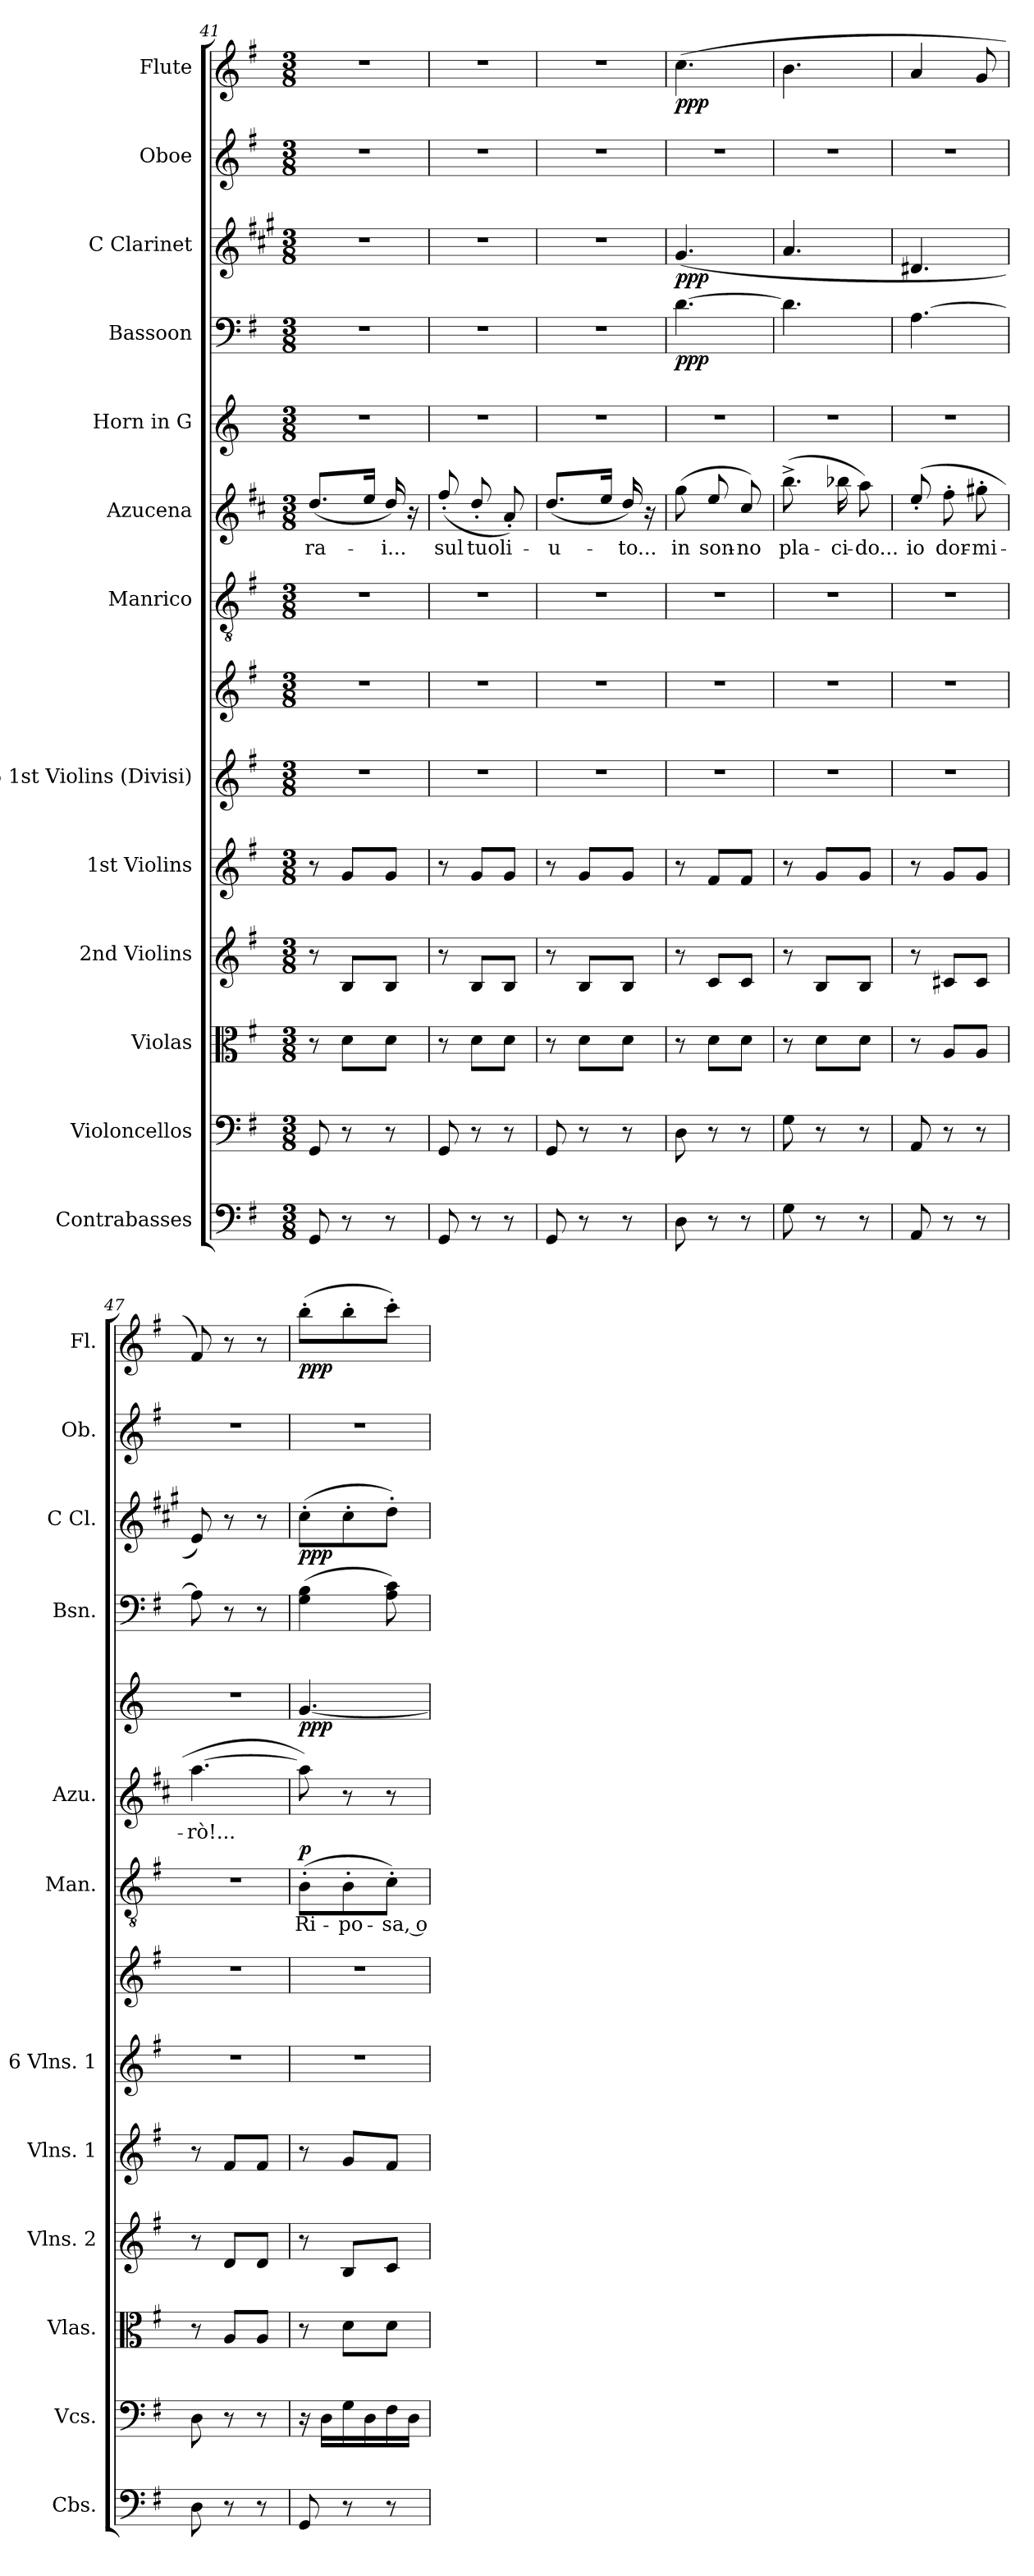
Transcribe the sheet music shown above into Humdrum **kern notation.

**kern	**kern	**kern	**kern	**kern	**kern	**kern	**kern	**text	**dynam	**kern	**text	**kern	**dynam	**kern	**dynam	**kern	**dynam	**kern	**kern	**dynam
*part13	*part12	*part11	*part10	*part9	*part8	*part8	*part7	*part7	*part7	*part6	*part6	*part5	*part5	*part4	*part4	*part3	*part3	*part2	*part1	*part1
*staff14	*staff13	*staff12	*staff11	*staff10	*staff9	*staff8	*staff7	*staff7	*staff7	*staff6	*staff6	*staff5	*staff5	*staff4	*staff4	*staff3	*staff3	*staff2	*staff1	*staff1
*I"Contrabasses	*I"Violoncellos	*I"Violas	*I"2nd Violins	*I"1st Violins	*I"6 1st Violins (Divisi)	*	*I"Manrico	*	*	*I"Azucena	*	*I"Horn in G	*	*I"Bassoon	*	*I"C Clarinet	*	*I"Oboe	*I"Flute	*
*I'Cbs.	*I'Vcs.	*I'Vlas.	*I'Vlns. 2	*I'Vlns. 1	*I'6 Vlns. 1	*	*I'Man.	*	*	*I'Azu.	*	*	*	*I'Bsn.	*	*I'C Cl.	*	*I'Ob.	*I'Fl.	*
*clefF4	*clefF4	*clefC3	*clefG2	*clefG2	*clefG2	*clefG2	*clefGv2	*	*	*clefG2	*	*clefG2	*	*clefF4	*	*clefG2	*	*clefG2	*clefG2	*
*ITrd7c12	*	*	*	*	*	*	*	*	*	*ITrd4c7	*	*ITrd3c5	*	*	*	*ITrd1c2	*	*	*	*
*k[f#]	*k[f#]	*k[f#]	*k[f#]	*k[f#]	*k[f#]	*k[f#]	*k[f#]	*	*	*k[f#]	*	*k[f#]	*	*k[f#]	*	*k[f#]	*	*k[f#]	*k[f#]	*
*M3/8	*M3/8	*M3/8	*M3/8	*M3/8	*M3/8	*M3/8	*M3/8	*	*	*M3/8	*	*M3/8	*	*M3/8	*	*M3/8	*	*M3/8	*M3/8	*
=41	=41	=41	=41	=41	=41	=41	=41	=41	=41	=41	=41	=41	=41	=41	=41	=41	=41	=41	=41	=41
!	!	!	!	!	!	!	!	!	!	!	!LO:LY:b	!	!	!	!	!	!	!	!	!
8GGG/	8GG/	8r	8r	8r	4.r	4.r	4.r	.	.	(<8.g/L	-ra-	4.r	.	4.r	.	4.r	.	4.r	4.r	.
8r	8r	8d\L	8B/L	8g/L	.	.	.	.	.	.	.	.	.	.	.	.	.	.	.	.
.	.	.	.	.	.	.	.	.	.	16a/Jk	.	.	.	.	.	.	.	.	.	.
!	!	!	!	!	!	!	!	!	!	!	!LO:LY:b	!	!	!	!	!	!	!	!	!
8r	8r	8d\J	8B/J	8g/J	.	.	.	.	.	16g/)	-i...	.	.	.	.	.	.	.	.	.
.	.	.	.	.	.	.	.	.	.	16r	.	.	.	.	.	.	.	.	.	.
=42	=42	=42	=42	=42	=42	=42	=42	=42	=42	=42	=42	=42	=42	=42	=42	=42	=42	=42	=42	=42
!	!	!	!	!	!	!	!	!	!	!	!LO:LY:b	!	!	!	!	!	!	!	!	!
8GGG/	8GG/	8r	8r	8r	4.r	4.r	4.r	.	.	(<8b'/	sul	4.r	.	4.r	.	4.r	.	4.r	4.r	.
!	!	!	!	!	!	!	!	!	!	!	!LO:LY:b	!	!	!	!	!	!	!	!	!
8r	8r	8d\L	8B/L	8g/L	.	.	.	.	.	8g'/	tuo	.	.	.	.	.	.	.	.	.
!	!	!	!	!	!	!	!	!	!	!	!LO:LY:b	!	!	!	!	!	!	!	!	!
8r	8r	8d\J	8B/J	8g/J	.	.	.	.	.	8d'/)	li-	.	.	.	.	.	.	.	.	.
=43	=43	=43	=43	=43	=43	=43	=43	=43	=43	=43	=43	=43	=43	=43	=43	=43	=43	=43	=43	=43
!	!	!	!	!	!	!	!	!	!	!	!LO:LY:b	!	!	!	!	!	!	!	!	!
8GGG/	8GG/	8r	8r	8r	4.r	4.r	4.r	.	.	(<8.g/L	-u-	4.r	.	4.r	.	4.r	.	4.r	4.r	.
8r	8r	8d\L	8B/L	8g/L	.	.	.	.	.	.	.	.	.	.	.	.	.	.	.	.
.	.	.	.	.	.	.	.	.	.	16a/Jk	.	.	.	.	.	.	.	.	.	.
!	!	!	!	!	!	!	!	!	!	!	!LO:LY:b	!	!	!	!	!	!	!	!	!
8r	8r	8d\J	8B/J	8g/J	.	.	.	.	.	16g/)	-to...	.	.	.	.	.	.	.	.	.
.	.	.	.	.	.	.	.	.	.	16r	.	.	.	.	.	.	.	.	.	.
=44	=44	=44	=44	=44	=44	=44	=44	=44	=44	=44	=44	=44	=44	=44	=44	=44	=44	=44	=44	=44
!	!	!	!	!	!	!	!	!	!	!	!LO:LY:b	!	!	!	!LO:DY:b	!	!LO:DY:b	!	!	!LO:DY:b
8DD\	8D\	8r	8r	8r	4.r	4.r	4.r	.	.	(>8cc\	in	4.r	.	[4.d\	ppp	(<4.f#/	ppp	4.r	(>4.cc\	ppp
!	!	!	!	!	!	!	!	!	!	!	!LO:LY:b	!	!	!	!	!	!	!	!	!
8r	8r	8d\L	8c/L	8f#/L	.	.	.	.	.	8a/	son-	.	.	.	.	.	.	.	.	.
!	!	!	!	!	!	!	!	!	!	!	!LO:LY:b	!	!	!	!	!	!	!	!	!
8r	8r	8d\J	8c/J	8f#/J	.	.	.	.	.	8f#/)	-no	.	.	.	.	.	.	.	.	.
=45	=45	=45	=45	=45	=45	=45	=45	=45	=45	=45	=45	=45	=45	=45	=45	=45	=45	=45	=45	=45
!	!	!	!	!	!	!	!	!	!	!	!LO:LY:b	!	!	!	!	!	!	!	!	!
8GG\	8G\	8r	8r	8r	4.r	4.r	4.r	.	.	(>8.ee^\	pla-	4.r	.	4.d\]	.	4.g/	.	4.r	4.b\	.
8r	8r	8d\L	8B/L	8g/L	.	.	.	.	.	.	.	.	.	.	.	.	.	.	.	.
!	!	!	!	!	!	!	!	!	!	!	!LO:LY:b	!	!	!	!	!	!	!	!	!
.	.	.	.	.	.	.	.	.	.	16ee-X\	-ci-	.	.	.	.	.	.	.	.	.
!	!	!	!	!	!	!	!	!	!	!	!LO:LY:b	!	!	!	!	!	!	!	!	!
8r	8r	8d\J	8B/J	8g/J	.	.	.	.	.	8dd\)	-do...	.	.	.	.	.	.	.	.	.
=46	=46	=46	=46	=46	=46	=46	=46	=46	=46	=46	=46	=46	=46	=46	=46	=46	=46	=46	=46	=46
!	!	!	!	!	!	!	!	!	!	!	!LO:LY:b	!	!	!	!	!	!	!	!	!
8AAA/	8AA/	8r	8r	8r	4.r	4.r	4.r	.	.	(>8a'/	io	4.r	.	[4.A\	.	4.c#X/	.	4.r	4a/	.
!	!	!	!	!	!	!	!	!	!	!	!LO:LY:b	!	!	!	!	!	!	!	!	!
8r	8r	8A/L	8c#X/L	8g/L	.	.	.	.	.	8b'\	dor-	.	.	.	.	.	.	.	.	.
!	!	!	!	!	!	!	!	!	!	!	!LO:LY:b	!	!	!	!	!	!	!	!	!
8r	8r	8A/J	8c#/J	8g/J	.	.	.	.	.	8cc#X'\	-mi-	.	.	.	.	.	.	.	8g/	.
=47	=47	=47	=47	=47	=47	=47	=47	=47	=47	=47	=47	=47	=47	=47	=47	=47	=47	=47	=47	=47
!	!	!	!	!	!	!	!	!	!	!	!LO:LY:b	!	!	!	!	!	!	!	!	!
8DD\	8D\	8r	8r	8r	4.r	4.r	4.r	.	.	[4.dd\	-rò!...	4.r	.	8A\]	.	8d/)	.	4.r	8f#/)	.
8r	8r	8A/L	8d/L	8f#/L	.	.	.	.	.	.	.	.	.	8r	.	8r	.	.	8r	.
8r	8r	8A/J	8d/J	8f#/J	.	.	.	.	.	.	.	.	.	8r	.	8r	.	.	8r	.
=48	=48	=48	=48	=48	=48	=48	=48	=48	=48	=48	=48	=48	=48	=48	=48	=48	=48	=48	=48	=48
!	!	!	!	!	!	!	!	!LO:LY:b	!LO:DY:a	!	!	!	!LO:DY:b	!	!	!	!LO:DY:b	!	!	!LO:DY:b
8GGG/	16r	8r	8r	8r	4.r	4.r	(>8B'\L	Ri-	p	8dd\])	.	[4.d/	ppp	(>4G\ 4B\	.	(>8b'\L	ppp	4.r	(>8bb'\L	ppp
.	16D\LL	.	.	.	.	.	.	.	.	.	.	.	.	.	.	.	.	.	.	.
!	!	!	!	!	!	!	!	!LO:LY:b	!	!	!	!	!	!	!	!	!	!	!	!
8r	16G\	8d\L	8B/L	8g/L	.	.	8B'\	-po-	.	8r	.	.	.	.	.	8b'\	.	.	8bb'\	.
.	16D\	.	.	.	.	.	.	.	.	.	.	.	.	.	.	.	.	.	.	.
!	!	!	!	!	!	!	!	!LO:LY:b	!	!	!	!	!	!	!	!	!	!	!	!
8r	16F#\	8d\J	8c/J	8f#/J	.	.	8c'\J)	sa, o	.	8r	.	.	.	8A\ 8c\)	.	8cc'\J)	.	.	8ccc'\J)	.
.	16D\JJ	.	.	.	.	.	.	.	.	.	.	.	.	.	.	.	.	.	.	.
=	=	=	=	=	=	=	=	=	=	=	=	=	=	=	=	=	=	=	=	=
*-	*-	*-	*-	*-	*-	*-	*-	*-	*-	*-	*-	*-	*-	*-	*-	*-	*-	*-	*-	*-
